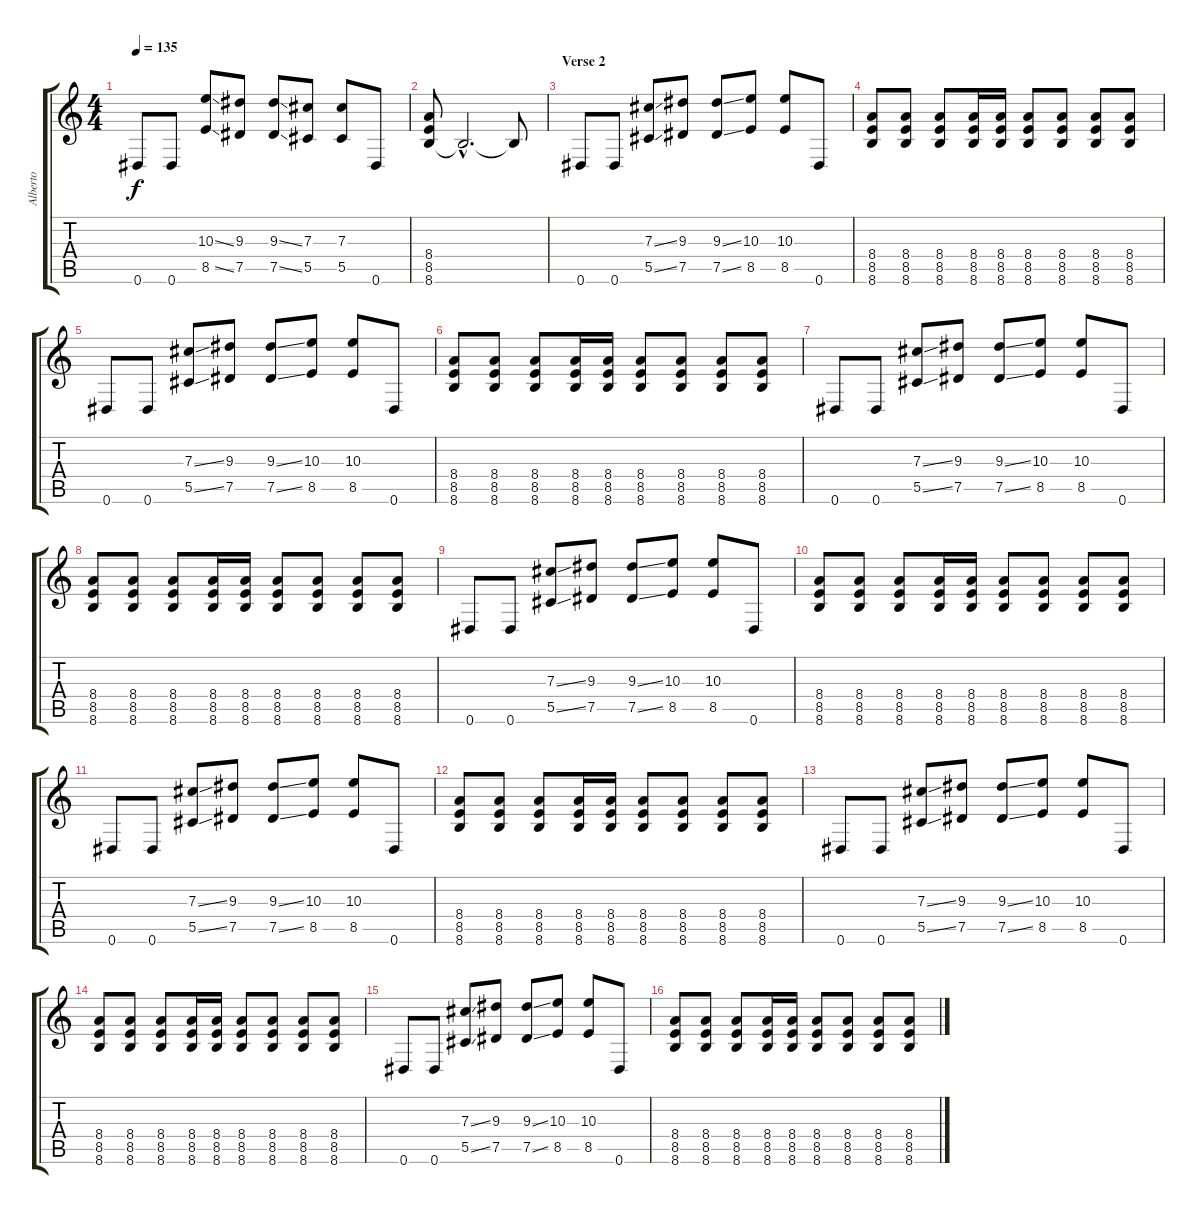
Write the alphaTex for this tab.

\track ("Alberto" "Alberto") {instrument electricguitarclean}
\staff {score tabs}
\tuning (Eb4 Bb3 Gb3 Db3 Ab2 Eb2) {hide}
\ts (4 4)
\tempo 135
\clef g2
\ks c
0.6.8{dy f} 0.6.8 (10.3{ss} 8.5{ss}).8 (9.3 7.5).8 (9.3{ss} 7.5{ss}).8 (7.3 5.5).8 (7.3 5.5).8 0.6.8 |
(8.4 8.5 8.6).8 8.6{hac t}.2{d} 8.6{t}.8 |
\section ("" "Verse 2")
0.6.8{volume 11 instrument electricguitarclean} 0.6.8 (7.3{ss} 5.5{ss}).8 (9.3 7.5).8 (9.3{ss} 7.5{ss}).8 (10.3 8.5).8 (10.3 8.5).8 0.6.8 |
(8.4 8.5 8.6).8 (8.4 8.5 8.6).8 (8.4 8.5 8.6).8 (8.4 8.5 8.6).16 (8.4 8.5 8.6).16 (8.4 8.5 8.6).8 (8.4 8.5 8.6).8 (8.4 8.5 8.6).8 (8.4 8.5 8.6).8 |
0.6.8 0.6.8 (7.3{ss} 5.5{ss}).8 (9.3 7.5).8 (9.3{ss} 7.5{ss}).8 (10.3 8.5).8 (10.3 8.5).8 0.6.8 |
(8.4 8.5 8.6).8 (8.4 8.5 8.6).8 (8.4 8.5 8.6).8 (8.4 8.5 8.6).16 (8.4 8.5 8.6).16 (8.4 8.5 8.6).8 (8.4 8.5 8.6).8 (8.4 8.5 8.6).8 (8.4 8.5 8.6).8 |
0.6.8 0.6.8 (7.3{ss} 5.5{ss}).8 (9.3 7.5).8 (9.3{ss} 7.5{ss}).8 (10.3 8.5).8 (10.3 8.5).8 0.6.8 |
(8.4 8.5 8.6).8 (8.4 8.5 8.6).8 (8.4 8.5 8.6).8 (8.4 8.5 8.6).16 (8.4 8.5 8.6).16 (8.4 8.5 8.6).8 (8.4 8.5 8.6).8 (8.4 8.5 8.6).8 (8.4 8.5 8.6).8 |
0.6.8 0.6.8 (7.3{ss} 5.5{ss}).8 (9.3 7.5).8 (9.3{ss} 7.5{ss}).8 (10.3 8.5).8 (10.3 8.5).8 0.6.8 |
(8.4 8.5 8.6).8 (8.4 8.5 8.6).8 (8.4 8.5 8.6).8 (8.4 8.5 8.6).16 (8.4 8.5 8.6).16 (8.4 8.5 8.6).8 (8.4 8.5 8.6).8 (8.4 8.5 8.6).8 (8.4 8.5 8.6).8 |
0.6.8 0.6.8 (7.3{ss} 5.5{ss}).8 (9.3 7.5).8 (9.3{ss} 7.5{ss}).8 (10.3 8.5).8 (10.3 8.5).8 0.6.8 |
(8.4 8.5 8.6).8 (8.4 8.5 8.6).8 (8.4 8.5 8.6).8 (8.4 8.5 8.6).16 (8.4 8.5 8.6).16 (8.4 8.5 8.6).8 (8.4 8.5 8.6).8 (8.4 8.5 8.6).8 (8.4 8.5 8.6).8 |
0.6.8 0.6.8 (7.3{ss} 5.5{ss}).8 (9.3 7.5).8 (9.3{ss} 7.5{ss}).8 (10.3 8.5).8 (10.3 8.5).8 0.6.8 |
(8.4 8.5 8.6).8 (8.4 8.5 8.6).8 (8.4 8.5 8.6).8 (8.4 8.5 8.6).16 (8.4 8.5 8.6).16 (8.4 8.5 8.6).8 (8.4 8.5 8.6).8 (8.4 8.5 8.6).8 (8.4 8.5 8.6).8 |
0.6.8 0.6.8 (7.3{ss} 5.5{ss}).8 (9.3 7.5).8 (9.3{ss} 7.5{ss}).8 (10.3 8.5).8 (10.3 8.5).8 0.6.8 |
(8.4 8.5 8.6).8 (8.4 8.5 8.6).8 (8.4 8.5 8.6).8 (8.4 8.5 8.6).16 (8.4 8.5 8.6).16 (8.4 8.5 8.6).8 (8.4 8.5 8.6).8 (8.4 8.5 8.6).8 (8.4 8.5 8.6).8
